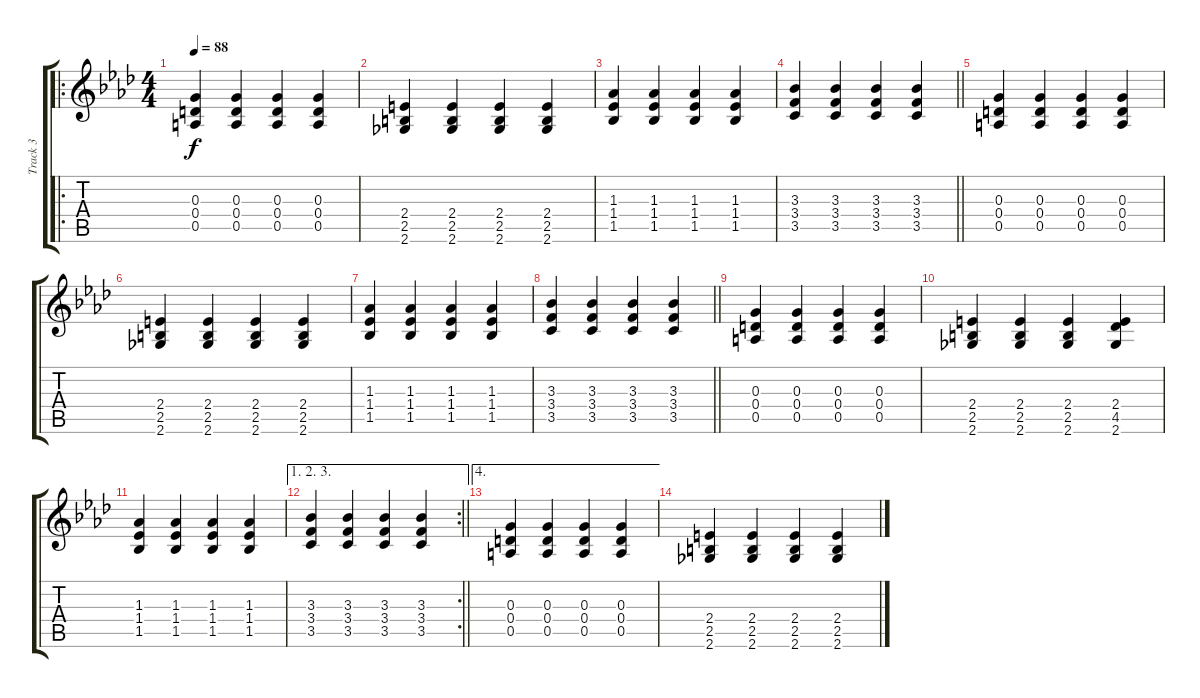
\track ("Track 3" "Track 3") {instrument distortionguitar}
\staff {score tabs}
\tuning (E4 B3 G3 D3 A2 E2) {hide}
\ro
\ts (4 4)
\tempo 88
\clef g2
\ks ab
(0.3 0.4 0.5).4{dy f} (0.3 0.4 0.5).4 (0.3 0.4 0.5).4 (0.3 0.4 0.5).4 |
(2.4 2.5 2.6).4 (2.4 2.5 2.6).4 (2.4 2.5 2.6).4 (2.4 2.5 2.6).4 |
(1.3 1.4 1.5).4 (1.3 1.4 1.5).4 (1.3 1.4 1.5).4 (1.3 1.4 1.5).4 |
\barLineRight lightlight
(3.3 3.4 3.5).4 (3.3 3.4 3.5).4 (3.3 3.4 3.5).4 (3.3 3.4 3.5).4 |
(0.3 0.4 0.5).4 (0.3 0.4 0.5).4 (0.3 0.4 0.5).4 (0.3 0.4 0.5).4 |
(2.4 2.5 2.6).4 (2.4 2.5 2.6).4 (2.4 2.5 2.6).4 (2.4 2.5 2.6).4 |
(1.3 1.4 1.5).4 (1.3 1.4 1.5).4 (1.3 1.4 1.5).4 (1.3 1.4 1.5).4 |
\barLineRight lightlight
(3.3 3.4 3.5).4 (3.3 3.4 3.5).4 (3.3 3.4 3.5).4 (3.3 3.4 3.5).4 |
(0.3 0.4 0.5).4 (0.3 0.4 0.5).4 (0.3 0.4 0.5).4 (0.3 0.4 0.5).4 |
(2.4 2.5 2.6).4 (2.4 2.5 2.6).4 (2.4 2.5 2.6).4 (2.4 4.5 2.6).4 |
(1.3 1.4 1.5).4 (1.3 1.4 1.5).4 (1.3 1.4 1.5).4 (1.3 1.4 1.5).4 |
\ae (1 2 3)
\rc 2
\barLineRight lightlight
(3.3 3.4 3.5).4 (3.3 3.4 3.5).4 (3.3 3.4 3.5).4 (3.3 3.4 3.5).4 |
\ae 4
(0.3 0.4 0.5).4 (0.3 0.4 0.5).4 (0.3 0.4 0.5).4 (0.3 0.4 0.5).4 |
(2.4 2.5 2.6).4 (2.4 2.5 2.6).4 (2.4 2.5 2.6).4 (2.4 2.5 2.6).4
